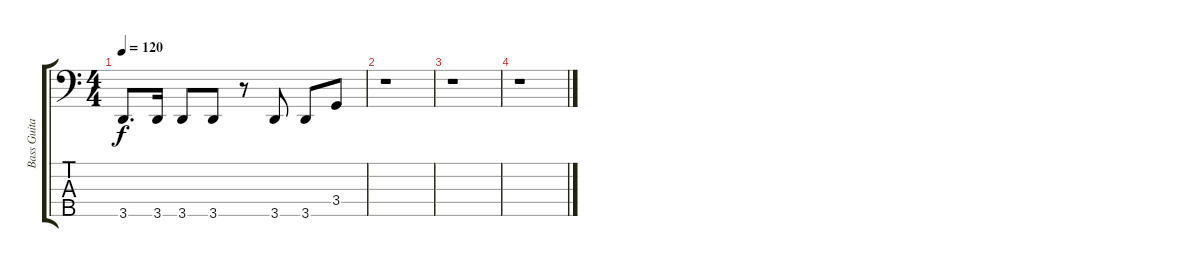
\track ("Bass Guitar" "Bass Guita") {instrument electricbasspick}
\staff {score tabs}
\tuning (G2 D2 A1 E1 B0) {hide}
\ts (4 4)
\tempo 120
\clef f4
\ks c
3.5.8{d dy f} 3.5.16 3.5.8 3.5.8 r.8 3.5.8 3.5.8 3.4.8 |
r.1 |
r.1 |
r.1
